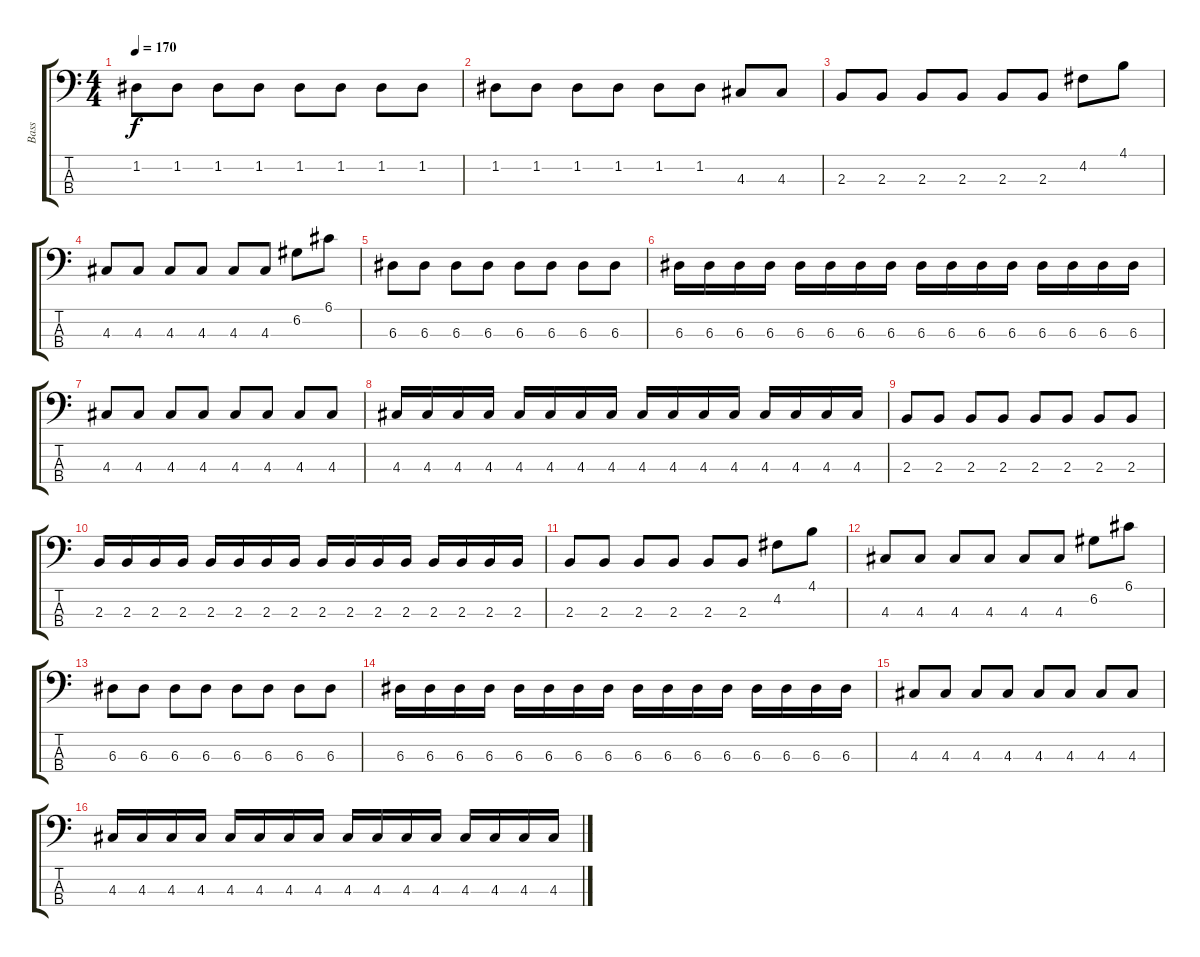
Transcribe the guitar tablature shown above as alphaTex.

\track ("Bass" "Bass") {instrument electricbassfinger}
\staff {score tabs}
\tuning (G2 D2 A1 E1) {hide}
\ts (4 4)
\tempo 170
\clef f4
\ks c
1.2.8{dy f} 1.2.8 1.2.8 1.2.8 1.2.8 1.2.8 1.2.8 1.2.8 |
1.2.8 1.2.8 1.2.8 1.2.8 1.2.8 1.2.8 4.3.8 4.3.8 |
2.3.8 2.3.8 2.3.8 2.3.8 2.3.8 2.3.8 4.2.8 4.1.8 |
4.3.8 4.3.8 4.3.8 4.3.8 4.3.8 4.3.8 6.2.8 6.1.8 |
6.3.8 6.3.8 6.3.8 6.3.8 6.3.8 6.3.8 6.3.8 6.3.8 |
6.3.16 6.3.16 6.3.16 6.3.16 6.3.16 6.3.16 6.3.16 6.3.16 6.3.16 6.3.16 6.3.16 6.3.16 6.3.16 6.3.16 6.3.16 6.3.16 |
4.3.8 4.3.8 4.3.8 4.3.8 4.3.8 4.3.8 4.3.8 4.3.8 |
4.3.16 4.3.16 4.3.16 4.3.16 4.3.16 4.3.16 4.3.16 4.3.16 4.3.16 4.3.16 4.3.16 4.3.16 4.3.16 4.3.16 4.3.16 4.3.16 |
2.3.8 2.3.8 2.3.8 2.3.8 2.3.8 2.3.8 2.3.8 2.3.8 |
2.3.16 2.3.16 2.3.16 2.3.16 2.3.16 2.3.16 2.3.16 2.3.16 2.3.16 2.3.16 2.3.16 2.3.16 2.3.16 2.3.16 2.3.16 2.3.16 |
2.3.8 2.3.8 2.3.8 2.3.8 2.3.8 2.3.8 4.2.8 4.1.8 |
4.3.8 4.3.8 4.3.8 4.3.8 4.3.8 4.3.8 6.2.8 6.1.8 |
6.3.8 6.3.8 6.3.8 6.3.8 6.3.8 6.3.8 6.3.8 6.3.8 |
6.3.16 6.3.16 6.3.16 6.3.16 6.3.16 6.3.16 6.3.16 6.3.16 6.3.16 6.3.16 6.3.16 6.3.16 6.3.16 6.3.16 6.3.16 6.3.16 |
4.3.8 4.3.8 4.3.8 4.3.8 4.3.8 4.3.8 4.3.8 4.3.8 |
4.3.16 4.3.16 4.3.16 4.3.16 4.3.16 4.3.16 4.3.16 4.3.16 4.3.16 4.3.16 4.3.16 4.3.16 4.3.16 4.3.16 4.3.16 4.3.16
